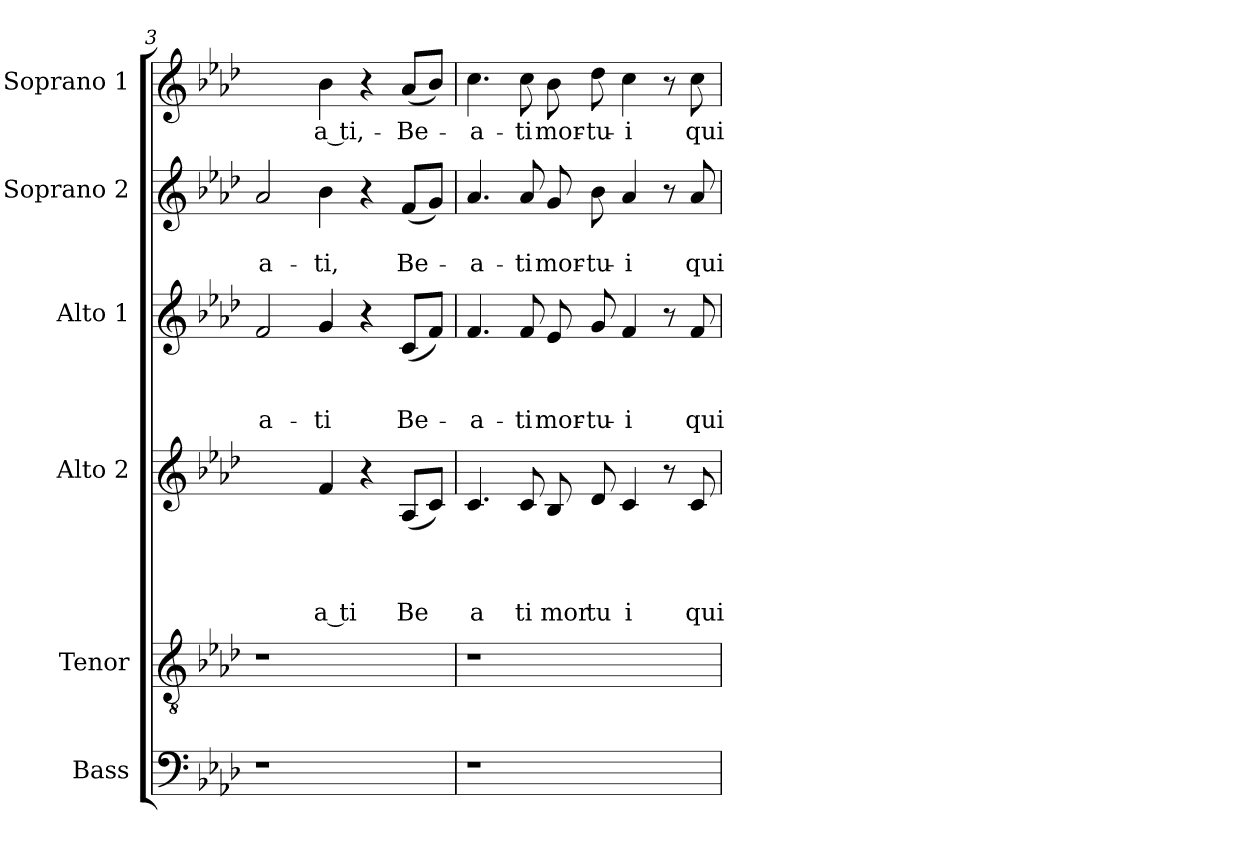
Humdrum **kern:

**kern	**kern	**kern	**text	**text	**text	**text	**kern	**text	**text	**text	**kern	**text	**text	**kern	**text
*part6	*part5	*part4	*part4	*part4	*part4	*part4	*part3	*part3	*part3	*part3	*part2	*part2	*part2	*part1	*part1
*staff6	*staff5	*staff4	*staff4	*staff4	*staff4	*staff4	*staff3	*staff3	*staff3	*staff3	*staff2	*staff2	*staff2	*staff1	*staff1
*I"Bass	*I"Tenor	*I"Alto 2	*	*	*	*	*I"Alto 1	*	*	*	*I"Soprano 2	*	*	*I"Soprano 1	*
*clefF4	*clefGv2	*clefG2	*	*	*	*	*clefG2	*	*	*	*clefG2	*	*	*clefG2	*
*k[b-e-a-d-]	*k[b-e-a-d-]	*k[b-e-a-d-]	*	*	*	*	*k[b-e-a-d-]	*	*	*	*k[b-e-a-d-]	*	*	*k[b-e-a-d-]	*
*A-:	*A-:	*A-:	*	*	*	*	*A-:	*	*	*	*A-:	*	*	*A-:	*
=3	=3	=3	=3	=3	=3	=3	=3	=3	=3	=3	=3	=3	=3	=3	=3
!	!	!	!	!	!	!	!	!	!	!LO:LY:b	!	!	!LO:LY:b	!	!
1r	1r	2ryy	.	.	.	.	2f/	.	.	-a-	2a-/	.	-a-	2ryy	.
!	!	!	!	!	!	!LO:LY:b:rj	!	!	!	!LO:LY:b	!	!	!LO:LY:b	!	!LO:LY:b:rj
.	.	4f/	.	.	.	a ti	4g/	.	.	-ti	4b-\	.	-ti,	4b-\	-a ti,-
.	.	4r	.	.	.	.	4r	.	.	.	4r	.	.	4r	.
!	!	!	!	!	!	!LO:LY:b	!	!	!	!LO:LY:b	!	!	!LO:LY:b	!	!LO:LY:b
4ryy	4ryy	(<8A-/L	.	.	.	Be	(<8c/L	.	.	Be-	(<8f/L	.	Be-	(<8a-/L	-Be-
.	.	8c/J)	.	.	.	.	8f/J)	.	.	.	8g/J)	.	.	8b-/J)	.
=4	=4	=4	=4	=4	=4	=4	=4	=4	=4	=4	=4	=4	=4	=4	=4
!	!	!	!	!	!	!LO:LY:b	!	!	!	!LO:LY:b	!	!	!LO:LY:b	!	!LO:LY:b
1r	1r	4.c/	.	.	.	a	4.f/	.	.	-a-	4.a-/	.	-a-	4.cc\	-a-
!	!	!	!	!	!	!LO:LY:b	!	!	!	!LO:LY:b	!	!	!LO:LY:b	!	!LO:LY:b
.	.	8c/	.	.	.	ti	8f/	.	.	-ti	8a-/	.	-ti	8cc\	-ti
!	!	!	!	!	!	!LO:LY:b	!	!	!	!LO:LY:b	!	!	!LO:LY:b	!	!LO:LY:b
.	.	8B-/	.	.	.	mor	8e-/	.	.	mor-	8g/	.	mor-	8b-\	mor-
!	!	!	!	!	!	!LO:LY:b	!	!	!	!LO:LY:b	!	!	!LO:LY:b	!	!LO:LY:b
.	.	8d-/	.	.	.	tu	8g/	.	.	-tu-	8b-\	.	-tu-	8dd-\	-tu-
!	!	!	!	!	!	!LO:LY:b	!	!	!	!LO:LY:b	!	!	!LO:LY:b	!	!LO:LY:b
.	.	4c/	.	.	.	i	4f/	.	.	-i	4a-/	.	-i	4cc\	-i
4ryy	4ryy	8r	.	.	.	.	8r	.	.	.	8r	.	.	8r	.
!	!	!	!	!	!	!LO:LY:b	!	!	!	!LO:LY:b	!	!	!LO:LY:b	!	!LO:LY:b
.	.	8c/	.	.	.	qui	8f/	.	.	qui	8a-/	.	qui	8cc\	qui
=	=	=	=	=	=	=	=	=	=	=	=	=	=	=	=
*-	*-	*-	*-	*-	*-	*-	*-	*-	*-	*-	*-	*-	*-	*-	*-
